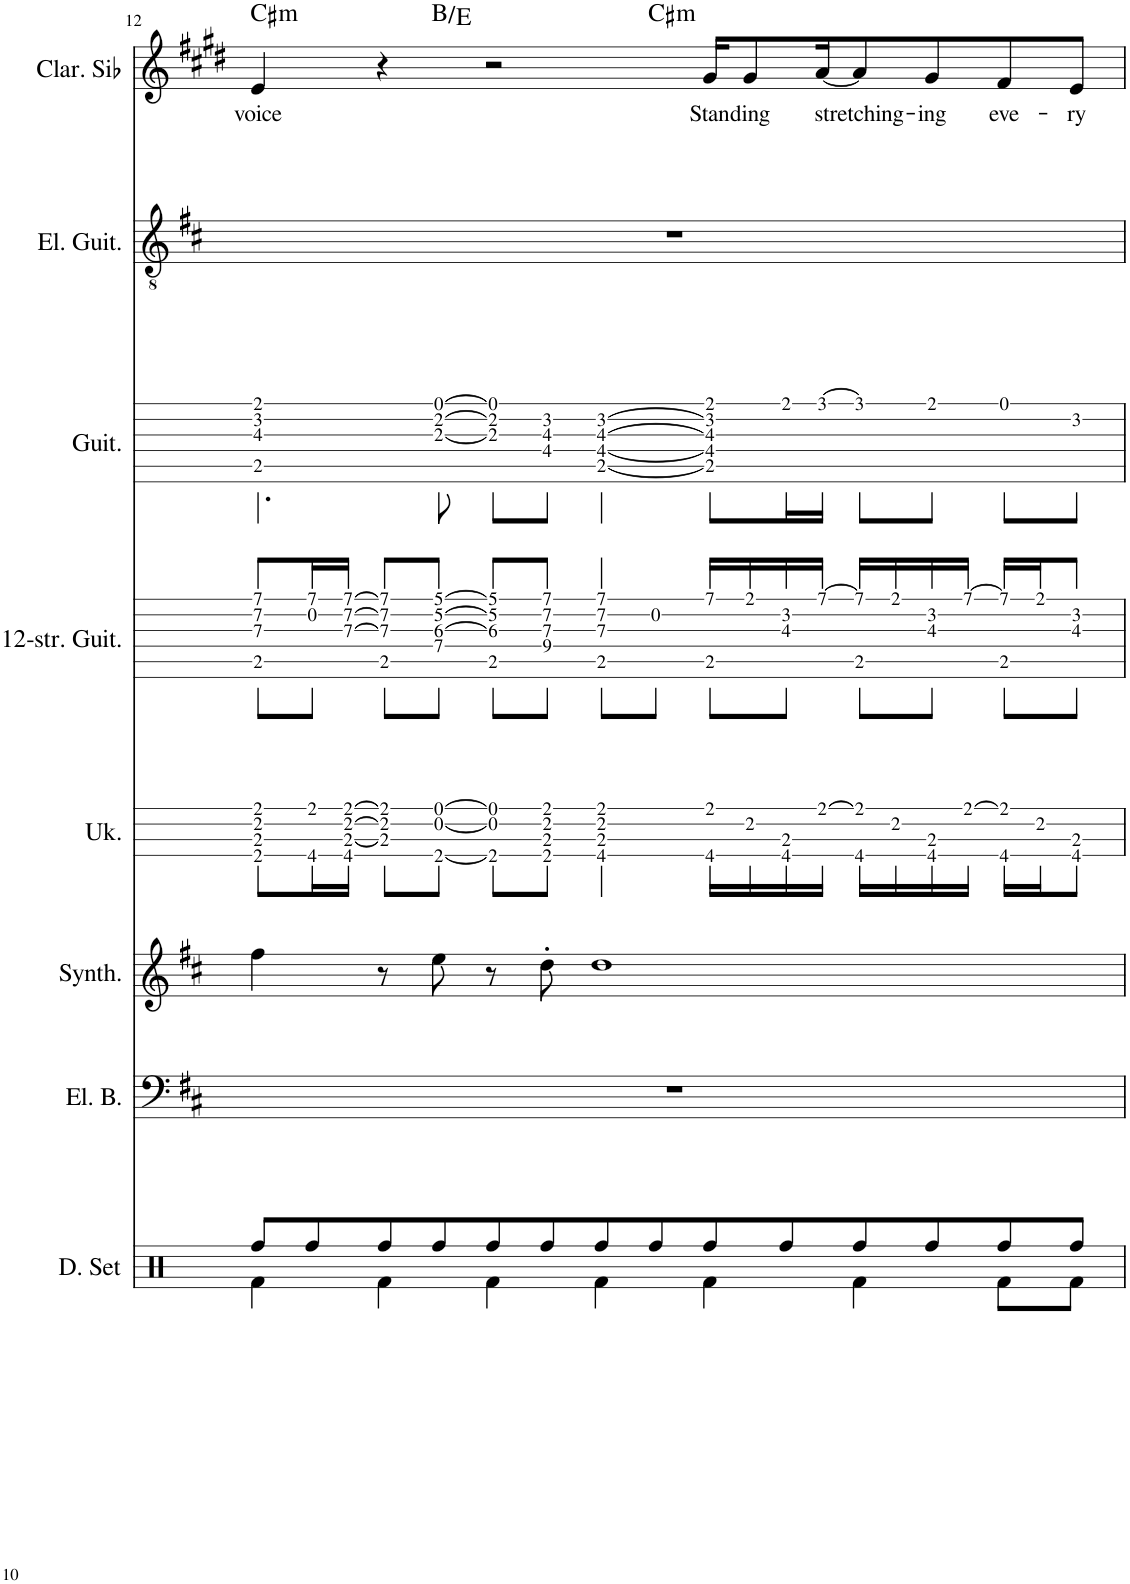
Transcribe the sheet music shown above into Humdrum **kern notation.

**kern	**kern	**kern	**kern	**kern	**kern	**kern	**kern	**text	**harte
*part8	*part7	*part6	*part5	*part4	*part3	*part2	*part1	*part1	*part1
*staff8	*staff7	*staff6	*staff5	*staff4	*staff3	*staff2	*staff1	*staff1	*
*I"Drumset	*I"5-str. Electric Bass	*I"String Synthesizer	*I"Ukulele	*I"12-string Guitar	*I"Acoustic Guitar	*I"Electric Guitar	*I"Clarinette en Sib	*	*
*I'D. Set	*I'El. B.	*I'Synth.	*I'Uk.	*I'12-str. Guit.	*I'Guit.	*I'El. Guit.	*I'Clar. Sib	*	*
!!LO:PB:g=z
*clefX	*clefF4	*clefG2	*	*	*	*clefGv2	*clefG2	*	*
*	*Trd7c12	*	*	*	*	*	*Trd1c2	*	*
*k[]	*k[f#c#]	*k[f#c#]	*k[f#c#]	*k[f#c#]	*k[f#c#]	*k[f#c#]	*k[f#c#g#d#]	*	*
*M7/4	*M7/4	*M7/4	*M7/4	*M7/4	*M7/4	*M7/4	*M7/4	*	*
=12	=12	=12	=12	=12	=12	=12	=12	=12	=12
*^	*	*	*	*^	*	*	*	*	*
!	!	!	!	!	!	!	!	!	!	!LO:LY:b	!LO:H:kt=m
*	*	*	*	*	*	*	*	*	*^	*	*
*	*	*	*	*	*	*	*	*	*	*^	*	*
8Rff/L	4Rf\	1..r	4ff#\	8A\ 8d\ 8f#\ 8b\L	8d/ 8f#/ 8b/L	8BB\L	4.BB\ 4.B\ 4.d\ 4.f#\	1..r	4e/	4.ryy	2..ryy	voice	C#:min
8Rff/	.	.	.	16B\ 16b\L	16b/L	8B\J	.	.	.	.	.	.	.
.	.	.	.	16B\ [16d\ [16f#\ [16b\JJ	[16d/ [16f#/ [16b/JJ	.	.	.	.	.	.	.	.
8Rff/	4Rf\	.	8r	8d\] 8f#\] 8b\]L	8d/] 8f#/] 8b/]L	8BB\L	.	.	4r	.	.	.	.
8Rff/	.	.	8ee\	[8A\ [8e\ [8a\J	[8c#/ [8e/ [8a/J	8A\J	[8A\ [8c#\ [8e\	.	.	1ryy	.	.	B:maj/4
8Rff/	4Rf\	.	8r	8A\] 8e\] 8a\]L	8c#/] 8e/] 8a/]L	8BB\L	8A\] 8c#\] 8e\]L	.	2r	.	.	.	.
8Rff/	.	.	8dd'\	8A\ 8d\ 8f#\ 8b\J	8d/ 8f#/ 8b/J	8B\J	8F#\ 8B\ 8d\J	.	.	.	.	.	.
8Rff/	4Rf\	.	1dd	4B\ 4d\ 4f#\ 4b\	4d/ 4f#/ 4b/	8BB\L	[4BB\ [4F#\ [4B\ [4d\	.	.	.	.	.	.
!	!	!	!	!	!	!	!	!	!	!	!	!	!LO:H:kt=m
8Rff/	.	.	.	.	.	8B\J	.	.	.	.	2..ryy	.	C#:min
!	!	!	!	!	!	!	!	!	!	!	!	!LO:LY:b	!
8Rff/	4Rf\	.	.	16B\ 16b\LL	16b/LL	8BB\L	8BB\] 8F#\] 8B\] 8d\] 8f#\L	.	16g#/KL	.	.	Stan-	.
!	!	!	!	!	!	!	!	!	!	!	!	!LO:LY:b	!
.	.	.	.	16f#\	16f#/	.	.	.	8g#/	.	.	-ding	.
8Rff/	.	.	.	16B\ 16d\	16d/	8B\J	16f#\L	.	.	.	.	.	.
!	!	!	!	!	!	!	!	!	!	!	!	!LO:LY:b	!
.	.	.	.	[16b\JJ	[16b/JJ	.	[16g\JJ	.	[16a/K	.	.	-stretching-	.
8Rff/	4Rf\	.	.	16B\ 16b\]LL	16b/LL]	8BB\L	8g\L]	.	8a/]	.	.	.	.
.	.	.	.	16f#\	16f#/	.	.	.	.	.	.	.	.
!	!	!	!	!	!	!	!	!	!	!	!	!LO:LY:b	!
8Rff/	.	.	.	16B\ 16d\	16d/	8B\J	8f#\J	.	8g#/	4.ryy	.	-ing	.
.	.	.	.	[16b\JJ	[16b/JJ	.	.	.	.	.	.	.	.
!	!	!	!	!	!	!	!	!	!	!	!	!LO:LY:b	!
8Rff/	8Rf\L	.	.	16B\ 16b\]LL	16b/LL]	8BB\L	8e\L	.	8f#/	.	.	eve-	.
.	.	.	.	16f#\J	16f#/J	.	.	.	.	.	.	.	.
!	!	!	!	!	!	!	!	!	!	!	!	!LO:LY:b	!
8Rff/J	8Rf\J	.	.	8B\ 8d\J	8d/J	8B\J	8d\J	.	8e/J	.	.	-ry	.
*v	*v	*	*	*	*v	*v	*	*	*v	*v	*v	*	*
=	=	=	=	=	=	=	=	=	=
*-	*-	*-	*-	*-	*-	*-	*-	*-	*-
